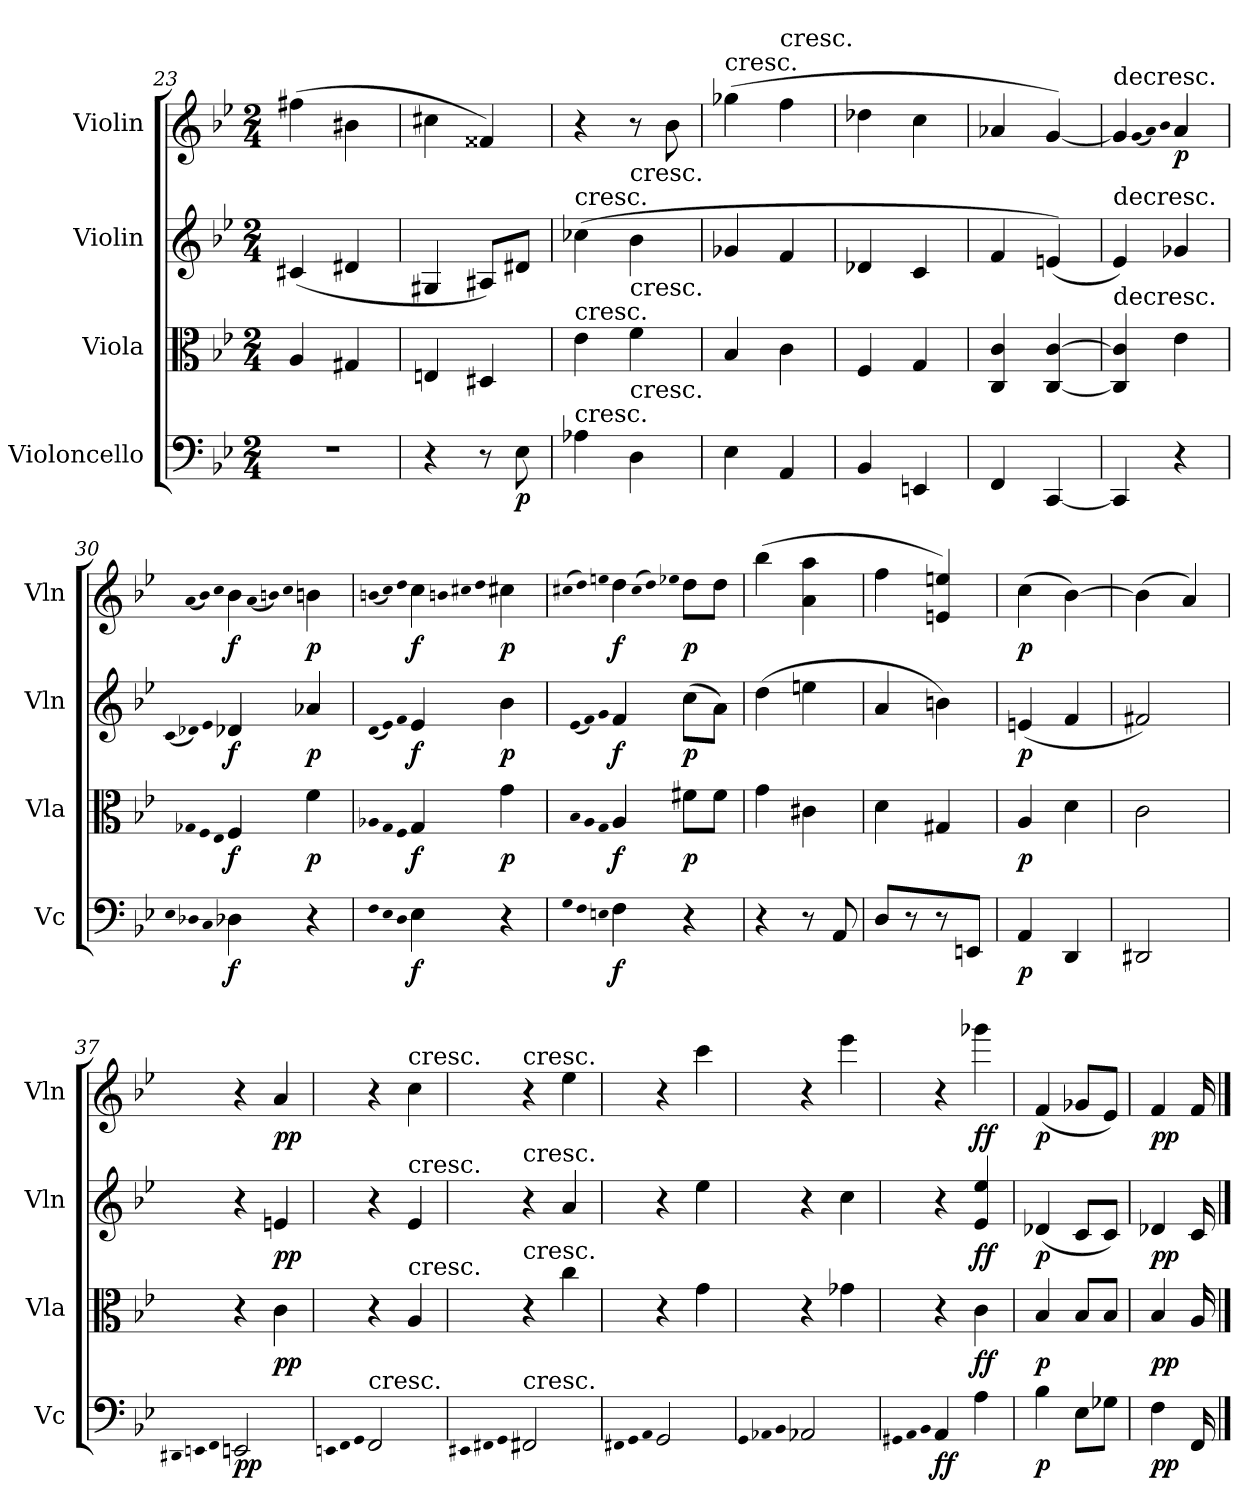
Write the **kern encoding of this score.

**kern	**dynam	**kern	**dynam	**kern	**dynam	**kern	**dynam
*part4	*part4	*part3	*part3	*part2	*part2	*part1	*part1
*staff4	*staff4	*staff3	*staff3	*staff2	*staff2	*staff1	*staff1
*I"Violoncello	*	*I"Viola	*	*I"Violin	*	*I"Violin	*
*I'Vc	*	*I'Vla	*	*I'Vln	*	*I'Vln	*
*clefF4	*	*clefC3	*	*clefG2	*	*clefG2	*
*k[b-e-]	*	*k[b-e-]	*	*k[b-e-]	*	*k[b-e-]	*
*B-:	*	*B-:	*	*B-:	*	*B-:	*
*M2/4	*	*M2/4	*	*M2/4	*	*M2/4	*
=23	=23	=23	=23	=23	=23	=23	=23
2r	.	4A/	.	(4c#X/	.	(4ff#X\	.
.	.	4G#X/	.	4d#X/	.	4b#X\	.
=24	=24	=24	=24	=24	=24	=24	=24
4r	.	4En/	.	4G#X/	.	4cc#X\	.
8r	.	4D#X/	.	8A#X/L)	.	4f##X/)	.
8E-\	p	.	.	8d#X/J	.	.	.
=25	=25	=25	=25	=25	=25	=25	=25
!	!	!	!	!LO:TX:t=cresc.	!	!	!
!	!	!LO:TX:t=cresc.	!	!	!	!	!
!LO:TX:t=cresc.	!	!	!	!	!	!	!
4A-X\	.	4e-\	.	(4cc-X\	.	4r	.
!	!	!	!	!LO:TX:t=cresc.	!	!	!
!	!	!LO:TX:t=cresc.	!	!	!	!	!
!LO:TX:t=cresc.	!	!	!	!	!	!	!
4D\	.	4f\	.	4b-\	.	8r	.
.	.	.	.	.	.	8b-\	.
=26	=26	=26	=26	=26	=26	=26	=26
!	!	!	!	!	!	!LO:TX:t=cresc.	!
4E-\	.	4B-/	.	4g-X/	.	(4gg-X\	.
!	!	!	!	!	!	!LO:TX:t=cresc.	!
4AA/	.	4c\	.	4f/	.	4ff\	.
=27	=27	=27	=27	=27	=27	=27	=27
4BB-/	.	4F/	.	4d-X/	.	4dd-X\	.
4EEn/	.	4G/	.	4c/	.	4cc\	.
=28	=28	=28	=28	=28	=28	=28	=28
4FF/	.	4C/ 4c/	.	4f/	.	4a-X/	.
[4CC/	.	[4C/ [4c/	.	(4en/)	.	[4g/)	.
=29	=29	=29	=29	=29	=29	=29	=29
!	!	!	!	!	!	!LO:TX:t=decresc.	!
!	!	!	!	!LO:TX:t=decresc.	!	!	!
!	!	!LO:TX:t=decresc.	!	!	!	!	!
4CC/]	.	4C]/ 4c]/	.	4e-/)	.	4g/]	.
.	.	.	.	.	.	(qg	.
.	.	.	.	.	.	qa)	.
.	.	.	.	.	.	qb-	.
4r	.	4e-\	.	4g-X/	.	4a/	p
=30	=30	=30	=30	=30	=30	=30	=30
qE-	.	qG-X	.	(qc	.	(qa	.
qD-X	.	qF	.	qd-X)	.	qb-)	.
qC	.	qE-	.	qe-	.	qcc	.
4D-X\	f	4F/	f	4d-X/	f	4b-\	f
.	.	.	.	.	.	(qa	.
.	.	.	.	.	.	qbn)	.
.	.	.	.	.	.	qcc	.
4r	.	4f\	p	4a-X/	p	4bn\	p
=31	=31	=31	=31	=31	=31	=31	=31
qF	.	qA-X	.	(qd	.	(qbn	.
qE-	.	qG	.	qe-)	.	qcc)	.
qD	.	qF	.	qf	.	qdd	.
4E-\	f	4G/	f	4e-/	f	4cc\	f
.	.	.	.	.	.	qbn	.
.	.	.	.	.	.	qcc#X	.
.	.	.	.	.	.	qdd	.
4r	.	4g\	p	4b-\	p	4cc#X\	p
=32	=32	=32	=32	=32	=32	=32	=32
qG	.	qB-	.	(qe-	.	(qcc#X	.
qF	.	qA	.	qf)	.	qdd)	.
qEn	.	qG	.	qg	.	qeen	.
4F\	f	4A/	f	4f/	f	4dd\	f
.	.	.	.	.	.	(qcc#	.
.	.	.	.	.	.	qdd)	.
.	.	.	.	.	.	qee-X	.
4r	.	8f#X\L	p	(8cc\L	p	8dd\L	p
.	.	8f#\J	.	8a\J)	.	8dd\J	.
=33	=33	=33	=33	=33	=33	=33	=33
4r	.	4g\	.	(4dd\	.	(4bb-\	.
8r	.	4c#X\	.	4een\	.	4a\ 4aa\	.
8AA/	.	.	.	.	.	.	.
=34	=34	=34	=34	=34	=34	=34	=34
8D/L	.	4d\	.	4a/	.	4ff\	.
8r	.	.	.	.	.	.	.
8r	.	4G#X/	.	4bn\)	.	4en/ 4een/)	.
8EEn/J	.	.	.	.	.	.	.
=35	=35	=35	=35	=35	=35	=35	=35
4AA/	p	4A/	p	(4en/	p	(4cc\	p
4DD/	.	4d\	.	4f/	.	[4b-\)	.
=36	=36	=36	=36	=36	=36	=36	=36
2DD#X/	.	2c\	.	2f#X/)	.	(4b-\]	.
.	.	.	.	.	.	4a/)	.
=37	=37	=37	=37	=37	=37	=37	=37
qDD#X	.	.	.	.	.	.	.
qEEn	.	.	.	.	.	.	.
qFF	.	.	.	.	.	.	.
2EEn/	pp	4r	.	4r	.	4r	.
.	.	4c\	pp	4en/	pp	4a/	pp
=38	=38	=38	=38	=38	=38	=38	=38
qEEn	.	.	.	.	.	.	.
qFF	.	.	.	.	.	.	.
qGG	.	.	.	.	.	.	.
!LO:TX:t=cresc.	!	!	!	!	!	!	!
2FF/	.	4r	.	4r	.	4r	.
!	!	!	!	!	!	!LO:TX:t=cresc.	!
!	!	!	!	!LO:TX:t=cresc.	!	!	!
!	!	!LO:TX:t=cresc.	!	!	!	!	!
.	.	4A/	.	4e-/	.	4cc\	.
=39	=39	=39	=39	=39	=39	=39	=39
qEE#X	.	.	.	.	.	.	.
qFF#X	.	.	.	.	.	.	.
qGG	.	.	.	.	.	.	.
!	!	!	!	!	!	!LO:TX:t=cresc.	!
!	!	!	!	!LO:TX:t=cresc.	!	!	!
!	!	!LO:TX:t=cresc.	!	!	!	!	!
!LO:TX:t=cresc.	!	!	!	!	!	!	!
2FF#X/	.	4r	.	4r	.	4r	.
.	.	4cc\	.	4a/	.	4ee-\	.
=40	=40	=40	=40	=40	=40	=40	=40
qFF#X	.	.	.	.	.	.	.
qGG	.	.	.	.	.	.	.
qAA	.	.	.	.	.	.	.
2GG/	.	4r	.	4r	.	4r	.
.	.	4g\	.	4ee-\	.	4ccc\	.
=41	=41	=41	=41	=41	=41	=41	=41
qGG	.	.	.	.	.	.	.
qAA-X	.	.	.	.	.	.	.
qBB-	.	.	.	.	.	.	.
2AA-X/	.	4r	.	4r	.	4r	.
.	.	4g-X\	.	4cc\	.	4eee-\	.
=42	=42	=42	=42	=42	=42	=42	=42
qGG#X	.	.	.	.	.	.	.
qAA	.	.	.	.	.	.	.
qBB-	.	.	.	.	.	.	.
4AA/	ff	4r	.	4r	.	4r	.
4A\	.	4c\	ff	4e-/ 4ee-/	ff	4ggg-X\	ff
=43	=43	=43	=43	=43	=43	=43	=43
4B-\	p	4B-/	p	(4d-X/	p	(4f/	p
8E-\L	.	8B-/L	.	8c/L	.	8g-X/L	.
8G-X\J	.	8B-/J	.	8c/J)	.	8e-/J)	.
=44	=44	=44	=44	=44	=44	=44	=44
4F\	pp	4B-/	pp	4d-X/	pp	4f/	pp
16FF/	.	16A/	.	16c/	.	16f/	.
==	==	==	==	==	==	==	==
*-	*-	*-	*-	*-	*-	*-	*-
